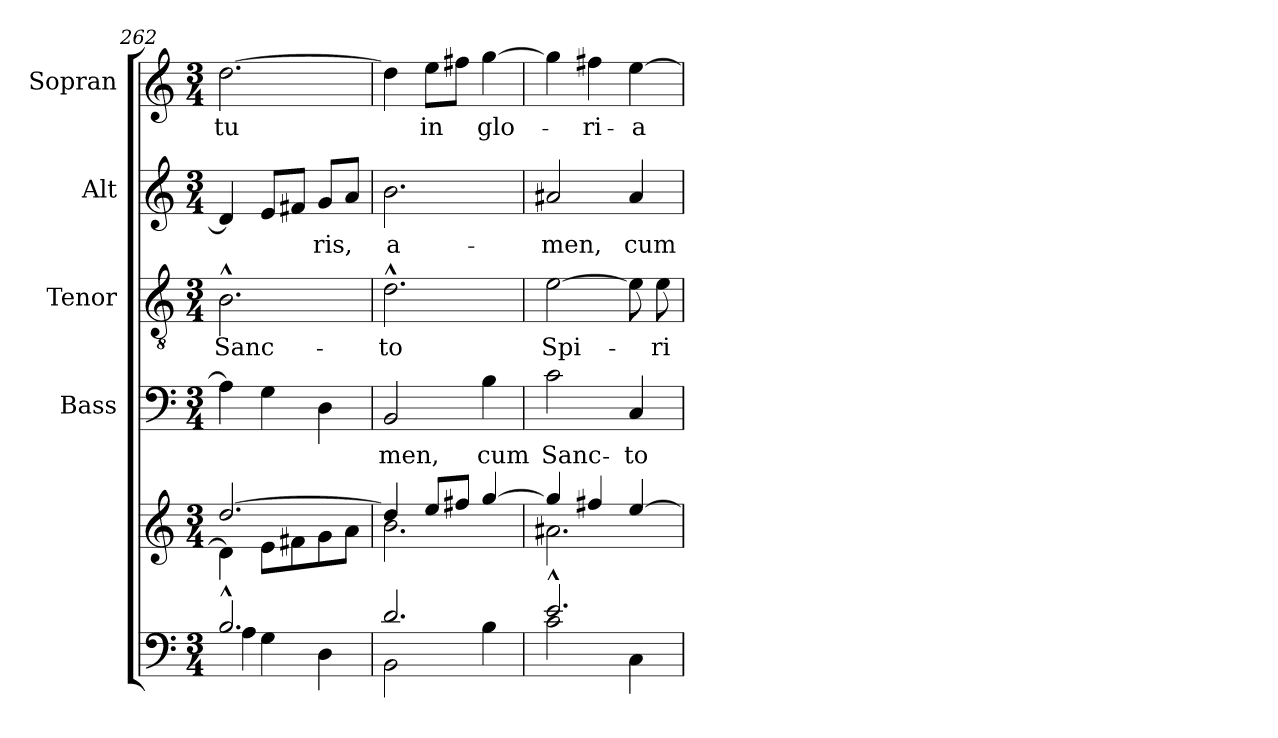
**kern	**kern	**kern	**text	**kern	**text	**kern	**text	**kern	**text
*part5	*part5	*part4	*part4	*part3	*part3	*part2	*part2	*part1	*part1
*staff6	*staff5	*staff4	*staff4	*staff3	*staff3	*staff2	*staff2	*staff1	*staff1
*	*	*I"Bass	*	*I"Tenor	*	*I"Alt	*	*I"Sopran	*
*	*	*I'B.	*	*I'T.	*	*I'A.	*	*I'S.	*
!!LO:LB:g=z
*clefF4	*clefG2	*clefF4	*	*clefGv2	*	*clefG2	*	*clefG2	*
*k[]	*k[]	*k[]	*	*k[]	*	*k[]	*	*k[]	*
*C:	*C:	*C:	*	*C:	*	*C:	*	*C:	*
*M3/4	*M3/4	*M3/4	*	*M3/4	*	*M3/4	*	*M3/4	*
=262	=262	=262	=262	=262	=262	=262	=262	=262	=262
*^	*^	*	*	*	*	*	*	*	*
!	!	!	!	!	!	!	!LO:LY:b	!	!	!	!LO:LY:b
2.B^^>/	4A\	[>2.dd/	4d\]	4A\]	.	2.B^^>\	Sanc-	4d/]	.	[2.dd\	-tu
.	4G\	.	8e\L	4G\	.	.	.	8e/L	.	.	.
.	.	.	8f#X\	.	.	.	.	8f#X/J	.	.	.
!	!	!	!	!	!	!	!	!	!LO:LY:b	!	!
.	4D\	.	8g\	4D\	.	.	.	8g/L	-ris,	.	.
.	.	.	8a\J	.	.	.	.	8a/J	.	.	.
=263	=263	=263	=263	=263	=263	=263	=263	=263	=263	=263	=263
!	!	!	!	!	!LO:LY:b	!	!LO:LY:b	!	!LO:LY:b	!	!
2.d/	2BB\	4dd/]	2.b\	2BB/	-men,	2.d^^>\	-to	2.b\	a-	4dd\]	.
!	!	!	!	!	!	!	!	!	!	!	!LO:LY:b
.	.	8ee/L	.	.	.	.	.	.	.	8ee\L	in
.	.	8ff#X/J	.	.	.	.	.	.	.	8ff#X\J	.
!	!	!	!	!	!LO:LY:b	!	!	!	!	!	!LO:LY:b
.	4B\	[>4gg/	.	4B\	cum	.	.	.	.	[4gg\	glo-
=264	=264	=264	=264	=264	=264	=264	=264	=264	=264	=264	=264
!	!	!	!	!	!LO:LY:b	!	!LO:LY:b	!	!LO:LY:b	!	!
2.e^^>/	2c\	4gg/]	2.a#X\	2c\	Sanc-	[2e\	Spi-	2a#X/	-men,	4gg\]	.
!	!	!	!	!	!	!	!	!	!	!	!LO:LY:b
.	.	4ff#X/	.	.	.	.	.	.	.	4ff#X\	-ri-
!	!	!	!	!	!LO:LY:b	!	!	!	!LO:LY:b	!	!LO:LY:b
.	4C\	[>4ee/	.	4C/	-to	8e\]	.	4a#/	cum	[4ee\	-a
!	!	!	!	!	!	!	!LO:LY:b	!	!	!	!
.	.	.	.	.	.	8e\	-ri-	.	.	.	.
*v	*v	*	*	*	*	*	*	*	*	*	*
*	*v	*v	*	*	*	*	*	*	*	*
=	=	=	=	=	=	=	=	=	=
*-	*-	*-	*-	*-	*-	*-	*-	*-	*-
